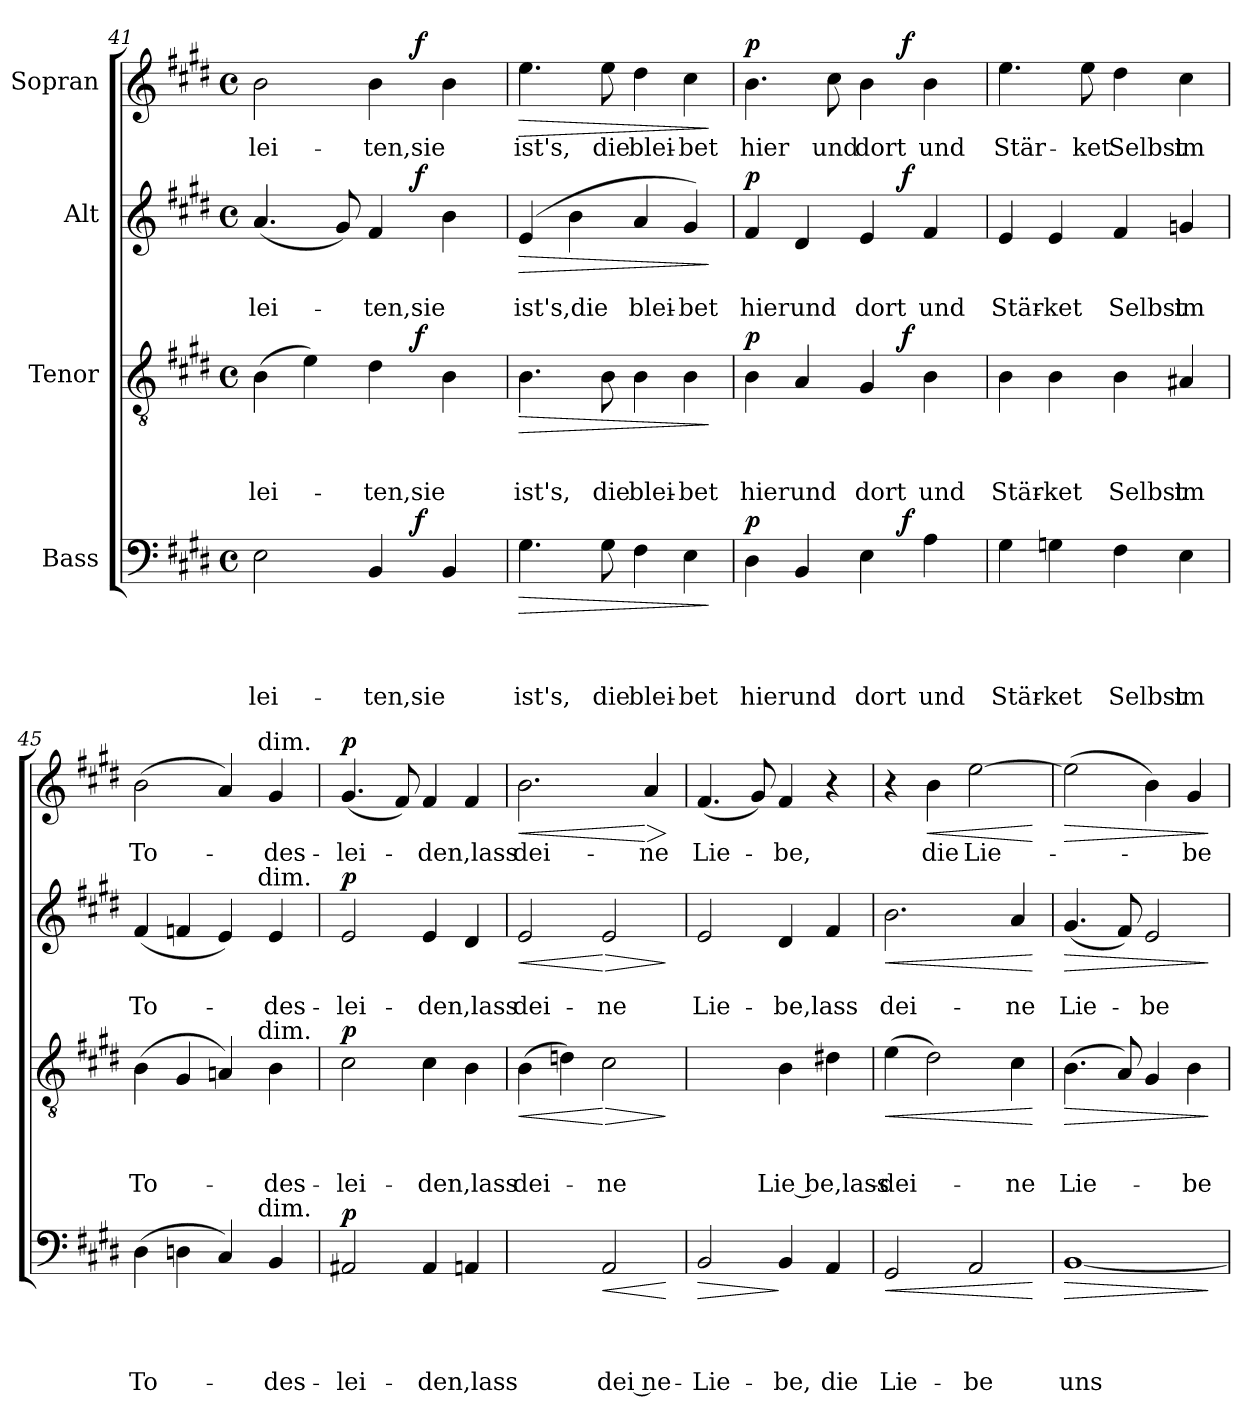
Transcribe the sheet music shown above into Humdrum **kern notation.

**kern	**text	**text	**text	**text	**dynam	**kern	**text	**text	**text	**dynam	**kern	**text	**text	**dynam	**kern	**text	**dynam
*part4	*part4	*part4	*part4	*part4	*part4	*part3	*part3	*part3	*part3	*part3	*part2	*part2	*part2	*part2	*part1	*part1	*part1
*staff4	*staff4	*staff4	*staff4	*staff4	*staff4	*staff3	*staff3	*staff3	*staff3	*staff3	*staff2	*staff2	*staff2	*staff2	*staff1	*staff1	*staff1
*I"Bass	*	*	*	*	*	*I"Tenor	*	*	*	*	*I"Alt	*	*	*	*I"Sopran	*	*
*clefF4	*	*	*	*	*	*clefGv2	*	*	*	*	*clefG2	*	*	*	*clefG2	*	*
*k[f#c#g#d#]	*	*	*	*	*	*k[f#c#g#d#]	*	*	*	*	*k[f#c#g#d#]	*	*	*	*k[f#c#g#d#]	*	*
*E:	*	*	*	*	*	*E:	*	*	*	*	*E:	*	*	*	*E:	*	*
*M4/4	*	*	*	*	*	*M4/4	*	*	*	*	*M4/4	*	*	*	*M4/4	*	*
*met(c)	*	*	*	*	*	*met(c)	*	*	*	*	*met(c)	*	*	*	*met(c)	*	*
=41	=41	=41	=41	=41	=41	=41	=41	=41	=41	=41	=41	=41	=41	=41	=41	=41	=41
!	!	!	!	!LO:LY:b	!	!	!	!	!LO:LY:b	!	!	!	!LO:LY:b	!	!	!LO:LY:b	!
*^	*	*	*	*	*	*^	*	*	*	*	*^	*	*	*	*^	*	*
2E\	2ryy	.	.	.	-lei-	.	(>4B\	2ryy	.	.	-lei-	.	(<4.a/	2ryy	.	-lei-	.	2b\	2ryy	-lei-	.
.	.	.	.	.	.	.	4e\)	.	.	.	.	.	.	.	.	.	.	.	.	.	.
.	.	.	.	.	.	.	.	.	.	.	.	.	8g#/)	.	.	.	.	.	.	.	.
!	!	!	!	!	!LO:LY:b	!	!	!	!	!	!LO:LY:b	!	!	!	!	!LO:LY:b	!	!	!	!LO:LY:b	!
4BB/	8ryy	.	.	.	-ten,sie	.	4d#\	8ryy	.	.	-ten,sie	.	4f#/	8ryy	.	-ten,sie	.	4b\	8ryy	-ten,sie	.
.	32ryy	.	.	.	.	.	.	32ryy	.	.	.	.	.	32ryy	.	.	.	.	32ryy	.	.
!	!	!	!	!	!	!LO:DY:a	!	!	!	!	!	!LO:DY:a	!	!	!	!	!LO:DY:a	!	!	!	!LO:DY:a
.	4ryy	.	.	.	.	f	.	4ryy	.	.	.	f	.	4ryy	.	.	f	.	4ryy	.	f
4BB/	.	.	.	.	.	.	4B\	.	.	.	.	.	4b\	.	.	.	.	4b\	.	.	.
.	16.ryy	.	.	.	.	.	.	16.ryy	.	.	.	.	.	16.ryy	.	.	.	.	16.ryy	.	.
=42	=42	=42	=42	=42	=42	=42	=42	=42	=42	=42	=42	=42	=42	=42	=42	=42	=42	=42	=42	=42	=42
!	!	!	!	!	!LO:LY:b	!LO:HP:b	!	!	!	!	!LO:LY:b	!LO:HP:b	!	!	!	!LO:LY:b	!LO:HP:b	!	!	!LO:LY:b	!LO:HP:b
*v	*v	*	*	*	*	*	*	*	*	*	*	*	*v	*v	*	*	*	*v	*v	*	*
*	*	*	*	*	*	*v	*v	*	*	*	*	*	*	*	*	*	*	*
4.G#\	.	.	.	ist's,	>	4.B\	.	.	ist's,	>	(4e/	.	ist's,die	>	4.ee\	ist's,	>
.	.	.	.	.	.	.	.	.	.	.	4b\	.	.	.	.	.	.
!	!	!	!	!LO:LY:b	!	!	!	!	!LO:LY:b	!	!	!	!	!	!	!LO:LY:b	!
8G#\	.	.	.	die	.	8B\	.	.	die	.	.	.	.	.	8ee\	die	.
!	!	!	!	!LO:LY:b	!	!	!	!	!LO:LY:b	!	!	!	!LO:LY:b	!	!	!LO:LY:b	!
4F#\	.	.	.	blei-	.	4B\	.	.	blei-	.	4a/	.	blei-	.	4dd#\	blei-	.
!	!	!	!	!LO:LY:b	!	!	!	!	!LO:LY:b	!	!	!	!LO:LY:b	!	!	!LO:LY:b	!
4E\	.	.	.	-bet	.	4B\	.	.	-bet	.	4g#/)	.	-bet	.	4cc#\	-bet	.
.	.	.	.	.	]	.	.	.	.	]	.	.	.	]	.	.	]
!!LO:LB:g=z
=43	=43	=43	=43	=43	=43	=43	=43	=43	=43	=43	=43	=43	=43	=43	=43	=43	=43
!	!	!	!	!LO:LY:b	!LO:DY:a	!	!	!	!LO:LY:b	!LO:DY:a	!	!	!LO:LY:b	!LO:DY:a	!	!LO:LY:b	!LO:DY:a
*^	*	*	*	*	*	*^	*	*	*	*	*^	*	*	*	*^	*	*
4D#\	2ryy	.	.	.	hier	p	4B\	2ryy	.	.	hier	p	4f#/	2ryy	.	hier	p	4.b\	2ryy	hier	p
!	!	!	!	!	!LO:LY:b	!	!	!	!	!	!LO:LY:b	!	!	!	!	!LO:LY:b	!	!	!	!	!
4BB/	.	.	.	.	und	.	4A/	.	.	.	und	.	4d#/	.	.	und	.	.	.	.	.
!	!	!	!	!	!	!	!	!	!	!	!	!	!	!	!	!	!	!	!	!LO:LY:b	!
.	.	.	.	.	.	.	.	.	.	.	.	.	.	.	.	.	.	8cc#\	.	und	.
!	!	!	!	!	!LO:LY:b	!	!	!	!	!	!LO:LY:b	!	!	!	!	!LO:LY:b	!	!	!	!LO:LY:b	!
4E\	8.ryy	.	.	.	dort	.	4G#/	8.ryy	.	.	dort	.	4e/	8.ryy	.	dort	.	4b\	8.ryy	dort	.
!	!	!	!	!	!	!LO:DY:a	!	!	!	!	!	!LO:DY:a	!	!	!	!	!LO:DY:a	!	!	!	!LO:DY:a
.	4ryy	.	.	.	.	f	.	4ryy	.	.	.	f	.	4ryy	.	.	f	.	4ryy	.	f
!	!	!	!	!	!LO:LY:b	!	!	!	!	!	!LO:LY:b	!	!	!	!	!LO:LY:b	!	!	!	!LO:LY:b	!
4A\	.	.	.	.	und	.	4B\	.	.	.	und	.	4f#/	.	.	und	.	4b\	.	und	.
.	16ryy	.	.	.	.	.	.	16ryy	.	.	.	.	.	16ryy	.	.	.	.	16ryy	.	.
=44	=44	=44	=44	=44	=44	=44	=44	=44	=44	=44	=44	=44	=44	=44	=44	=44	=44	=44	=44	=44	=44
!	!	!	!	!	!LO:LY:b	!	!	!	!	!	!LO:LY:b	!	!	!	!	!LO:LY:b	!	!	!	!LO:LY:b	!
*v	*v	*	*	*	*	*	*	*	*	*	*	*	*v	*v	*	*	*	*v	*v	*	*
*	*	*	*	*	*	*v	*v	*	*	*	*	*	*	*	*	*	*	*
4G#\	.	.	.	Stär-	.	4B\	.	.	Stär-	.	4e/	.	Stär-	.	4.ee\	Stär-	.
!	!	!	!	!LO:LY:b	!	!	!	!	!LO:LY:b	!	!	!	!LO:LY:b	!	!	!	!
4Gn\	.	.	.	-ket	.	4B\	.	.	-ket	.	4e/	.	-ket	.	.	.	.
!	!	!	!	!	!	!	!	!	!	!	!	!	!	!	!	!LO:LY:b	!
.	.	.	.	.	.	.	.	.	.	.	.	.	.	.	8ee\	-ket	.
!	!	!	!	!LO:LY:b	!	!	!	!	!LO:LY:b	!	!	!	!LO:LY:b	!	!	!LO:LY:b	!
4F#\	.	.	.	Selbst	.	4B\	.	.	Selbst	.	4f#/	.	Selbst	.	4dd#\	Selbst	.
!	!	!	!	!LO:LY:b	!	!	!	!	!LO:LY:b	!	!	!	!LO:LY:b	!	!	!LO:LY:b	!
4E\	.	.	.	im	.	4A#X/	.	.	im	.	4gn/	.	im	.	4cc#\	im	.
=45	=45	=45	=45	=45	=45	=45	=45	=45	=45	=45	=45	=45	=45	=45	=45	=45	=45
!	!	!	!	!LO:LY:b	!	!	!	!	!LO:LY:b	!	!	!	!LO:LY:b	!	!	!LO:LY:b	!
*^	*	*	*	*	*	*^	*	*	*	*	*^	*	*	*	*^	*	*
(>4D#\	2ryy	.	.	.	To-	.	(>4B\	2ryy	.	.	To-	.	(<4f#/	2ryy	.	To-	.	(>2b\	2ryy	To-	.
4Dn\	.	.	.	.	.	.	4G#/	.	.	.	.	.	4fn/	.	.	.	.	.	.	.	.
4C#/)	8..ryy	.	.	.	.	.	4An/)	8..ryy	.	.	.	.	4e/)	8..ryy	.	.	.	4a/)	8..ryy	.	.
!	!	!	!	!	!	!	!	!	!	!	!	!	!	!	!	!	!	!	!LO:TX:a:t=dim.	!	!
!	!	!	!	!	!	!	!	!	!	!	!	!	!	!LO:TX:a:t=dim.	!	!	!	!	!	!	!
!	!	!	!	!	!	!	!	!LO:TX:a:t=dim.	!	!	!	!	!	!	!	!	!	!	!	!	!
!	!LO:TX:a:t=dim.	!	!	!	!	!	!	!	!	!	!	!	!	!	!	!	!	!	!	!	!
.	4ryy	.	.	.	.	.	.	4ryy	.	.	.	.	.	4ryy	.	.	.	.	4ryy	.	.
!	!	!	!	!	!LO:LY:b	!	!	!	!	!	!LO:LY:b	!	!	!	!	!LO:LY:b	!	!	!	!LO:LY:b	!
4BB/	.	.	.	.	-des-	.	4B\	.	.	.	-des-	.	4e/	.	.	-des-	.	4g#/	.	-des-	.
.	32ryy	.	.	.	.	.	.	32ryy	.	.	.	.	.	32ryy	.	.	.	.	32ryy	.	.
=46	=46	=46	=46	=46	=46	=46	=46	=46	=46	=46	=46	=46	=46	=46	=46	=46	=46	=46	=46	=46	=46
!	!	!	!	!	!LO:LY:b	!LO:DY:a	!	!	!	!	!LO:LY:b	!LO:DY:a	!	!	!	!LO:LY:b	!LO:DY:a	!	!	!LO:LY:b	!LO:DY:a
*v	*v	*	*	*	*	*	*	*	*	*	*	*	*v	*v	*	*	*	*v	*v	*	*
*	*	*	*	*	*	*v	*v	*	*	*	*	*	*	*	*	*	*	*
2AA#X/	.	.	.	-lei-	p	2c#\	.	.	-lei-	p	2e/	.	-lei-	p	(<4.g#/	-lei-	p
.	.	.	.	.	.	.	.	.	.	.	.	.	.	.	8f#/)	.	.
!	!	!	!	!LO:LY:b	!	!	!	!	!LO:LY:b	!	!	!	!LO:LY:b	!	!	!LO:LY:b	!
4AA#/	.	.	.	-den,lass	.	4c#\	.	.	-den,lass	.	4e/	.	-den,lass	.	4f#/	-den,lass	.
4AAn/	.	.	.	.	.	4B\	.	.	.	.	4d#/	.	.	.	4f#/	.	.
=47	=47	=47	=47	=47	=47	=47	=47	=47	=47	=47	=47	=47	=47	=47	=47	=47	=47
!	!	!	!	!	!	!	!	!	!LO:LY:b	!LO:HP:b	!	!	!LO:LY:b	!LO:HP:b	!	!LO:LY:b	!LO:HP:b
2ryy	.	.	.	.	.	(>4B\	.	.	dei-	<	2e/	.	dei-	<	2.b\	dei-	<
.	.	.	.	.	.	4dn\)	.	.	.	.	.	.	.	.	.	.	.
!	!	!	!	!LO:LY:b:rj	!LO:HP:b	!	!	!	!LO:LY:b	!LO:HP:n=1:b	!	!	!LO:LY:b	!LO:HP:n=1:b	!	!	!
2AA/	.	.	.	dei ne-	<	2c#\	.	.	-ne	[ >	2e/	.	-ne	[ >	.	.	.
!	!	!	!	!	!	!	!	!	!	!	!	!	!	!	!	!LO:LY:b	!LO:HP:n=1:b
.	.	.	.	.	.	.	.	.	.	.	.	.	.	.	4a/	-ne	[ >
.	.	.	.	.	[	.	.	.	.	]	.	.	.	]	.	.	]
=48	=48	=48	=48	=48	=48	=48	=48	=48	=48	=48	=48	=48	=48	=48	=48	=48	=48
!	!	!	!	!LO:LY:b	!LO:HP:b	!	!	!	!	!	!	!	!LO:LY:b	!	!	!LO:LY:b	!
2BB/	.	.	.	-Lie-	>	2ryy	.	.	.	.	2e/	.	Lie-	.	(<4.f#/	Lie-	.
.	.	.	.	.	.	.	.	.	.	.	.	.	.	.	8g#/)	.	.
!	!	!	!	!LO:LY:b	!	!	!	!	!LO:LY:b:rj	!	!	!	!LO:LY:b	!	!	!LO:LY:b	!
4BB/	.	.	.	-be,	]	4B\	.	.	Lie be,lass-	.	4d#/	.	-be,lass	.	4f#/	-be,	.
!	!	!	!	!LO:LY:b	!	!	!	!	!	!	!	!	!	!	!	!	!
4AA/	.	.	.	die	.	4d#X\	.	.	.	.	4f#/	.	.	.	4r	.	.
!!LO:LB:g=z
=49	=49	=49	=49	=49	=49	=49	=49	=49	=49	=49	=49	=49	=49	=49	=49	=49	=49
!	!	!	!	!LO:LY:b	!LO:HP:b	!	!	!	!LO:LY:b	!LO:HP:b	!	!	!LO:LY:b	!LO:HP:b	!	!	!
2GG#/	.	.	.	Lie-	<	(>4e\	.	.	-dei-	<	2.b\	.	dei-	<	4r	.	.
!	!	!	!	!	!	!	!	!	!	!	!	!	!	!	!	!LO:LY:b	!LO:HP:b
.	.	.	.	.	.	2d#\)	.	.	.	.	.	.	.	.	4b\	die	<
!	!	!	!	!LO:LY:b	!	!	!	!	!	!	!	!	!	!	!	!LO:LY:b	!
2AA/	.	.	.	-be	.	.	.	.	.	.	.	.	.	.	[>2ee\	Lie-	.
!	!	!	!	!	!	!	!	!	!LO:LY:b	!	!	!	!LO:LY:b	!	!	!	!
.	.	.	.	.	.	4c#\	.	.	-ne	.	4a/	.	-ne	.	.	.	.
.	.	.	.	.	[	.	.	.	.	[	.	.	.	[	.	.	[
=50	=50	=50	=50	=50	=50	=50	=50	=50	=50	=50	=50	=50	=50	=50	=50	=50	=50
!	!	!	!	!LO:LY:b	!LO:HP:b	!	!	!	!LO:LY:b	!LO:HP:b	!	!	!LO:LY:b	!LO:HP:b	!	!	!LO:HP:b
[<1BB	.	.	.	uns	>	(>4.B\	.	.	Lie-	>	(<4.g#/	.	Lie-	>	(>2ee\]	.	>
.	.	.	.	.	.	8A/)	.	.	.	.	8f#/)	.	.	.	.	.	.
!	!	!	!	!	!	!	!	!	!	!	!	!	!LO:LY:b	!	!	!	!
.	.	.	.	.	.	4G#/	.	.	.	.	2e/	.	-be	.	4b\)	.	.
!	!	!	!	!	!	!	!	!	!LO:LY:b	!	!	!	!	!	!	!LO:LY:b	!
.	.	.	.	.	.	4B\	.	.	-be	.	.	.	.	.	4g#/	-be	.
.	.	.	.	.	]	.	.	.	.	]	.	.	.	]	.	.	]
=	=	=	=	=	=	=	=	=	=	=	=	=	=	=	=	=	=
*-	*-	*-	*-	*-	*-	*-	*-	*-	*-	*-	*-	*-	*-	*-	*-	*-	*-
